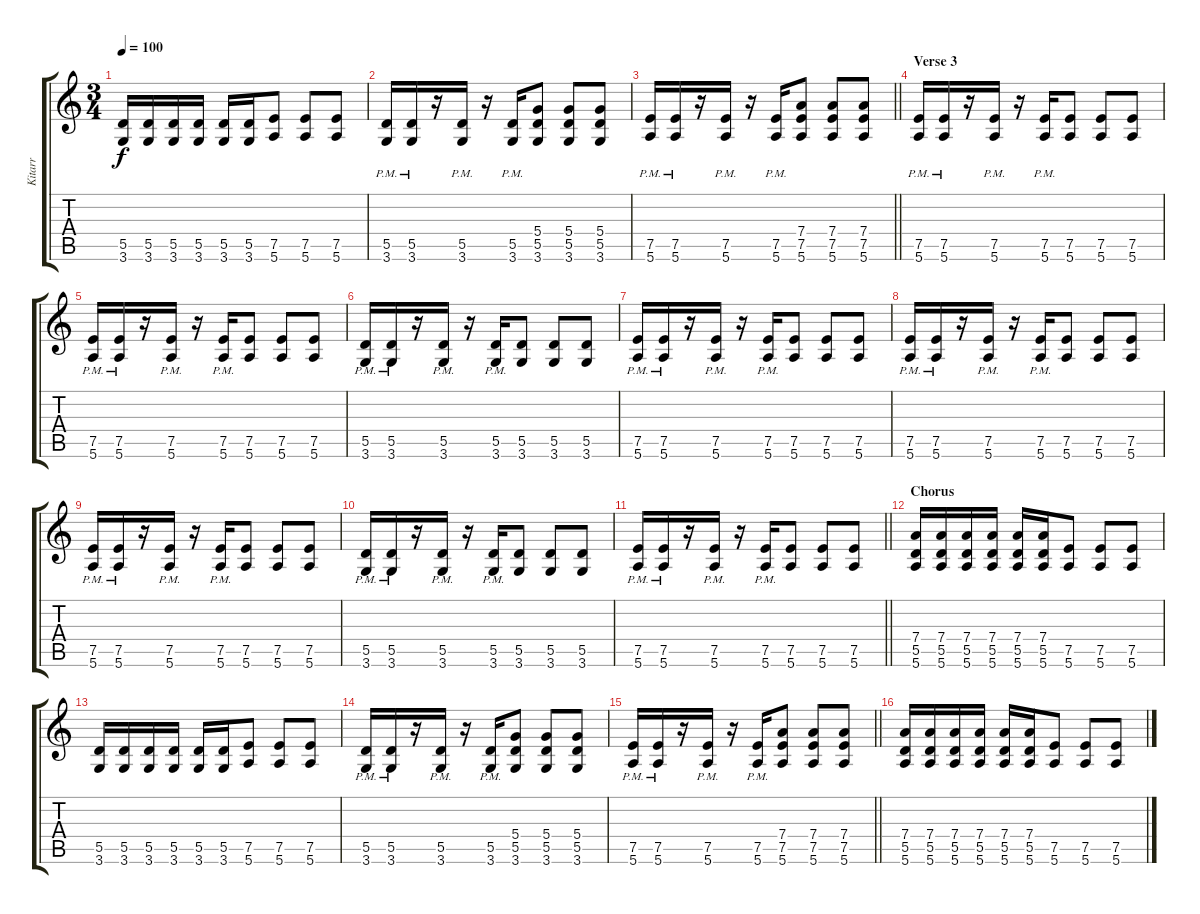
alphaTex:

\track ("Kitarr" "Kitarr") {instrument distortionguitar}
\staff {score tabs}
\tuning (E4 B3 G3 D3 A2 E2) {hide}
\ts (3 4)
\tempo 100
\clef g2
\ks c
(5.5 3.6).16{dy f} (5.5 3.6).16 (5.5 3.6).16 (5.5 3.6).16 (5.5 3.6).16 (5.5 3.6).16 (7.5 5.6).8 (7.5 5.6).8 (7.5 5.6).8 |
(5.5{pm} 3.6{pm}).16 (5.5{pm} 3.6{pm}).16 r.16 (5.5{pm} 3.6{pm}).16 r.16 (5.5{pm} 3.6).16 (5.4 5.5 3.6).8 (5.4 5.5 3.6).8 (5.4 5.5 3.6).8 |
\barLineRight lightlight
(7.5{pm} 5.6{pm}).16 (7.5{pm} 5.6{pm}).16 r.16 (7.5{pm} 5.6{pm}).16 r.16 (7.5{pm} 5.6).16 (7.4 7.5 5.6).8 (7.4 7.5 5.6).8 (7.4 7.5 5.6).8 |
\section ("" "Verse 3")
(7.5{pm} 5.6{pm}).16 (7.5{pm} 5.6{pm}).16 r.16 (7.5{pm} 5.6{pm}).16 r.16 (7.5{pm} 5.6).16 (7.5 5.6).8 (7.5 5.6).8 (7.5 5.6).8 |
(7.5{pm} 5.6{pm}).16 (7.5{pm} 5.6{pm}).16 r.16 (7.5{pm} 5.6{pm}).16 r.16 (7.5{pm} 5.6).16 (7.5 5.6).8 (7.5 5.6).8 (7.5 5.6).8 |
(5.5{pm} 3.6{pm}).16 (5.5{pm} 3.6{pm}).16 r.16 (5.5{pm} 3.6{pm}).16 r.16 (5.5{pm} 3.6).16 (5.5 3.6).8 (5.5 3.6).8 (5.5 3.6).8 |
(7.5{pm} 5.6{pm}).16 (7.5{pm} 5.6{pm}).16 r.16 (7.5{pm} 5.6{pm}).16 r.16 (7.5{pm} 5.6).16 (7.5 5.6).8 (7.5 5.6).8 (7.5 5.6).8 |
(7.5{pm} 5.6{pm}).16 (7.5{pm} 5.6{pm}).16 r.16 (7.5{pm} 5.6{pm}).16 r.16 (7.5{pm} 5.6).16 (7.5 5.6).8 (7.5 5.6).8 (7.5 5.6).8 |
(7.5{pm} 5.6{pm}).16 (7.5{pm} 5.6{pm}).16 r.16 (7.5{pm} 5.6{pm}).16 r.16 (7.5{pm} 5.6).16 (7.5 5.6).8 (7.5 5.6).8 (7.5 5.6).8 |
(5.5{pm} 3.6{pm}).16 (5.5{pm} 3.6{pm}).16 r.16 (5.5{pm} 3.6{pm}).16 r.16 (5.5{pm} 3.6).16 (5.5 3.6).8 (5.5 3.6).8 (5.5 3.6).8 |
\barLineRight lightlight
(7.5{pm} 5.6{pm}).16 (7.5{pm} 5.6{pm}).16 r.16 (7.5{pm} 5.6{pm}).16 r.16 (7.5{pm} 5.6).16 (7.5 5.6).8 (7.5 5.6).8 (7.5 5.6).8 |
\section ("" "Chorus")
(7.4 5.5 5.6).16 (7.4 5.5 5.6).16 (7.4 5.5 5.6).16 (7.4 5.5 5.6).16 (7.4 5.5 5.6).16 (7.4 5.5 5.6).16 (7.5 5.6).8 (7.5 5.6).8 (7.5 5.6).8 |
(5.5 3.6).16 (5.5 3.6).16 (5.5 3.6).16 (5.5 3.6).16 (5.5 3.6).16 (5.5 3.6).16 (7.5 5.6).8 (7.5 5.6).8 (7.5 5.6).8 |
(5.5{pm} 3.6{pm}).16 (5.5{pm} 3.6{pm}).16 r.16 (5.5{pm} 3.6{pm}).16 r.16 (5.5{pm} 3.6).16 (5.4 5.5 3.6).8 (5.4 5.5 3.6).8 (5.4 5.5 3.6).8 |
\barLineRight lightlight
(7.5{pm} 5.6{pm}).16 (7.5{pm} 5.6{pm}).16 r.16 (7.5{pm} 5.6{pm}).16 r.16 (7.5{pm} 5.6).16 (7.4 7.5 5.6).8 (7.4 7.5 5.6).8 (7.4 7.5 5.6).8 |
(7.4 5.5 5.6).16 (7.4 5.5 5.6).16 (7.4 5.5 5.6).16 (7.4 5.5 5.6).16 (7.4 5.5 5.6).16 (7.4 5.5 5.6).16 (7.5 5.6).8 (7.5 5.6).8 (7.5 5.6).8
